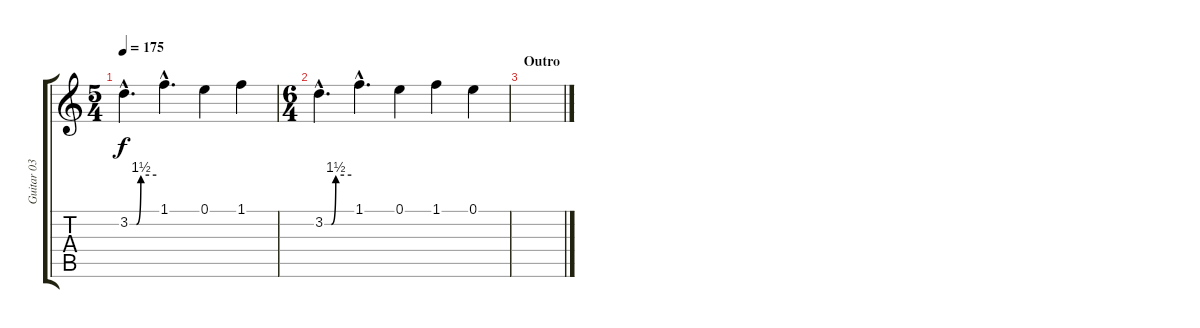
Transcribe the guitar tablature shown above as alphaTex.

\track ("Guitar 03" "Guitar 03") {instrument distortionguitar}
\staff {score tabs}
\tuning (E4 B3 G3 D3 A2 D2) {hide}
\ts (5 4)
\tempo 175
\clef g2
\ks c
3.2{be (custom 0 0 15 0 25 6 60 6) hac}.4{d dy f} 1.1{hac}.4{d} 0.1.4 1.1.4 |
\ts (6 4)
3.2{be (custom 0 0 15 0 25 6 60 6) hac}.4{d} 1.1{hac}.4{d} 0.1.4 1.1.4 0.1.4 |
\section ("" "Outro")
